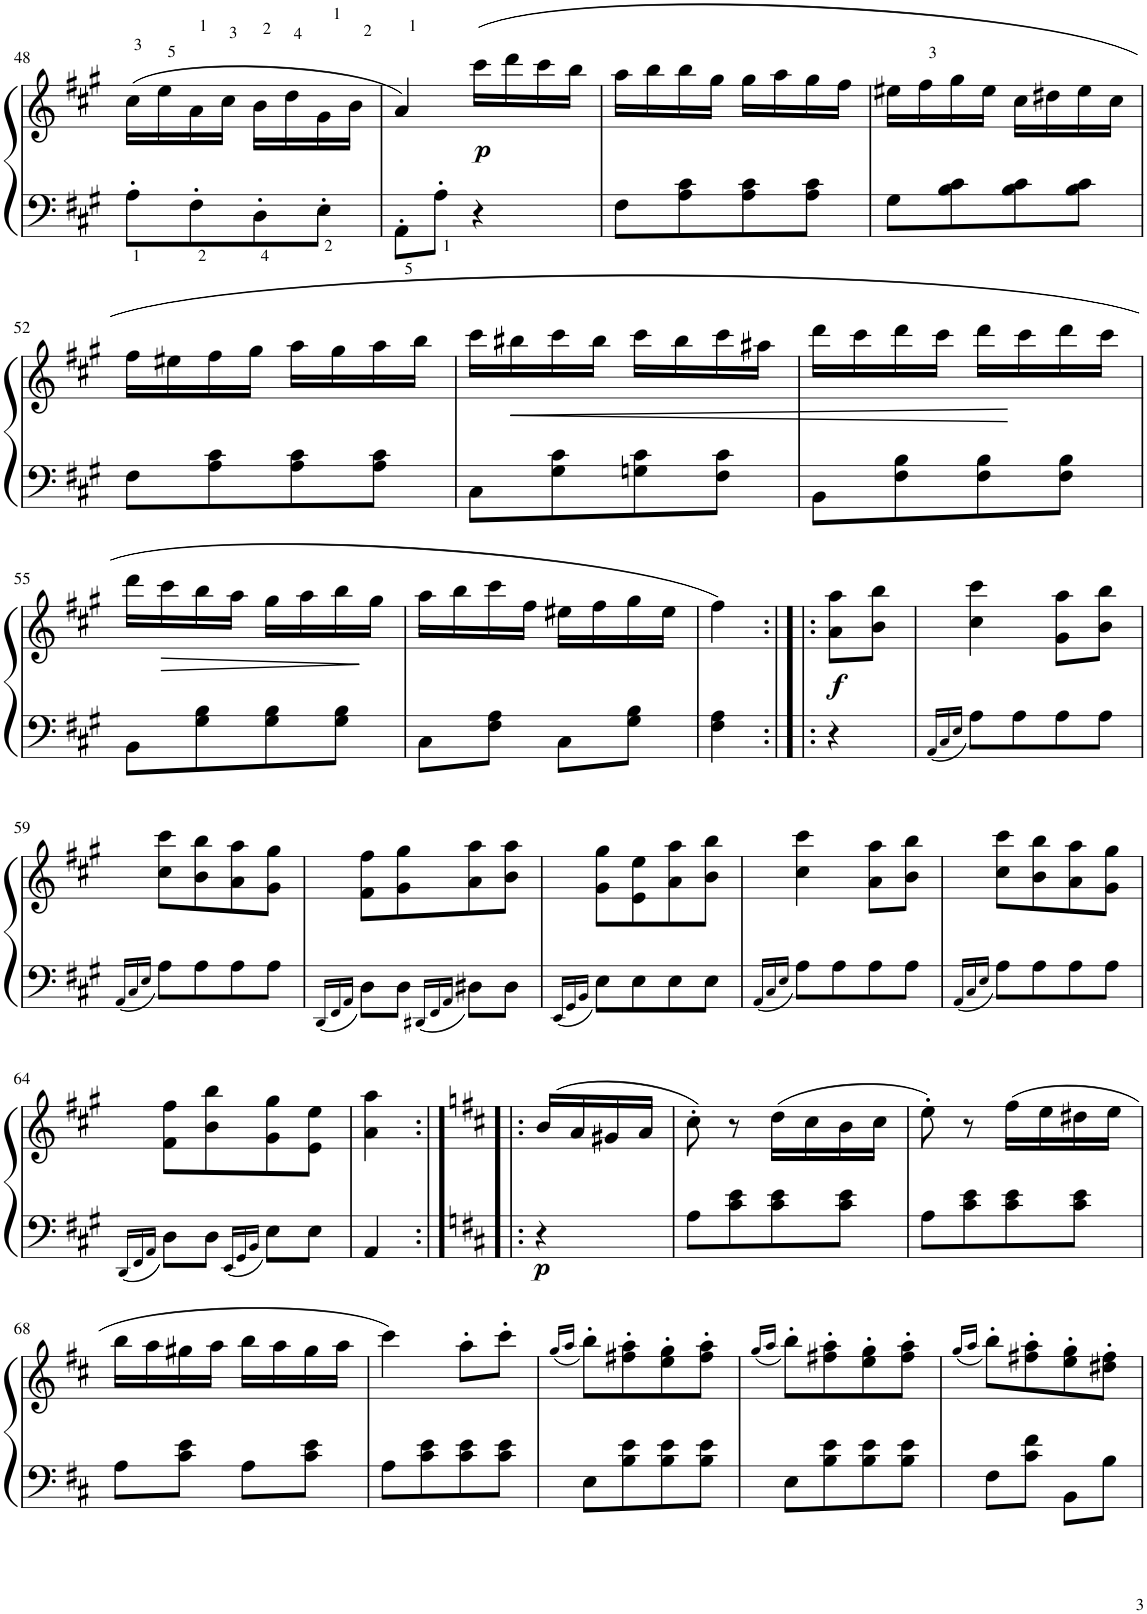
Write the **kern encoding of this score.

**kern	**kern	**dynam
*part1	*part1	*part1
*staff2	*staff1	*staff1/2
*I"Piano	*	*
*I'Pno	*	*
!!LO:PB:g=z
*clefF4	*clefG2	*
*k[f#c#g#]	*k[f#c#g#]	*
*M2/4	*M2/4	*
=48	=48	=48
8A'\L	(16cc#\LL	.
.	16ee\	.
8F#'\	16a\	.
.	16cc#\JJ	.
8D'\	16b\LL	.
.	16dd\	.
8E'\J	16g#\	.
.	16b\JJ	.
=49	=49	=49
8AA'\L	4a/)	.
8A'\J	.	.
!	!	!LO:DY:b
4r	(16ccc#\LL	p
.	16ddd\	.
.	16ccc#\	.
.	16bb\JJ	.
=50	=50	=50
8F#\L	16aa\LL	.
.	16bb\	.
8A\ 8c#\	16bb\	.
.	16gg#\JJ	.
8A\ 8c#\	16gg#\LL	.
.	16aa\	.
8A\ 8c#\J	16gg#\	.
.	16ff#\JJ	.
=51	=51	=51
8G#\L	16ee#X\LL	.
.	16ff#\	.
8B\ 8c#\	16gg#\	.
.	16ee#\JJ	.
8B\ 8c#\	16cc#\LL	.
.	16dd#X\	.
8B\ 8c#\J	16ee#\	.
.	16cc#\JJ	.
!!LO:LB:g=z
=52	=52	=52
8F#\L	16ff#\LL	.
.	16ee#X\	.
8A\ 8c#\	16ff#\	.
.	16gg#\JJ	.
8A\ 8c#\	16aa\LL	.
.	16gg#\	.
8A\ 8c#\J	16aa\	.
.	16bb\JJ	.
=53	=53	=53
8C#\L	16ccc#\LL	.
!	!	!LO:HP:b
.	16bb#X\	<
8G#\ 8c#\	16ccc#\	.
.	16bb#\JJ	.
8Gn\ 8c#\	16ccc#\LL	.
.	16bb#\	.
8F#\ 8c#\J	16ccc#\	.
.	16aa#X\JJ	.
=54	=54	=54
8BB\L	16ddd\LL	.
.	16ccc#\	.
8F#\ 8B\	16ddd\	.
.	16ccc#\JJ	.
8F#\ 8B\	16ddd\LL	.
.	16ccc#\	[
8F#\ 8B\J	16ddd\	.
.	16ccc#\JJ	.
!!LO:LB:g=z
=55	=55	=55
8BB\L	16ddd\LL	.
!	!	!LO:HP:b
.	16ccc#\	>
8G#\ 8B\	16bb\	.
.	16aa\JJ	.
8G#\ 8B\	16gg#\LL	.
.	16aa\	.
8G#\ 8B\J	16bb\	.
.	16gg#\JJ	]
=56	=56	=56
8C#\L	16aa\LL	.
.	16bb\	.
8F#\ 8A\J	16ccc#\	.
.	16ff#\JJ	.
8C#\L	16ee#X\LL	.
.	16ff#\	.
8G#\ 8B\J	16gg#\	.
.	16ee#\JJ	.
=57	=57	=57
4F#\ 4A\	4ff#\)	.
=57:|!|:	=57:|!|:	=57:|!|:
!	!	!LO:DY:b
4r	8a\ 8aa\L	f
.	8b\ 8bb\J	.
=58	=58	=58
16qAA/LL	.	.
16qC#/	.	.
16qE/JJ	.	.
8A\L	4cc#\ 4ccc#\	.
8A\	.	.
8A\	8g#\ 8aa\L	.
8A\J	8b\ 8bb\J	.
!!LO:LB:g=z
=59	=59	=59
16qAA/LL	.	.
16qC#/	.	.
16qE/JJ	.	.
8A\L	8cc#\ 8ccc#\L	.
8A\	8b\ 8bb\	.
8A\	8a\ 8aa\	.
8A\J	8g#\ 8gg#\J	.
=60	=60	=60
16qDD/LL	.	.
16qFF#/	.	.
16qAA/JJ	.	.
8D\L	8f#\ 8ff#\L	.
8D\J	8g#\ 8gg#\	.
16qDD#X/LL	.	.
16qFF#/	.	.
16qAA/JJ	.	.
8D#X\L	8a\ 8aa\	.
8D#\J	8b\ 8aa\J	.
=61	=61	=61
16qEE/LL	.	.
16qGG#/	.	.
16qBB/JJ	.	.
8E\L	8g#\ 8gg#\L	.
8E\	8e\ 8ee\	.
8E\	8a\ 8aa\	.
8E\J	8b\ 8bb\J	.
=62	=62	=62
16qAA/LL	.	.
16qC#/	.	.
16qE/JJ	.	.
8A\L	4cc#\ 4ccc#\	.
8A\	.	.
8A\	8a\ 8aa\L	.
8A\J	8b\ 8bb\J	.
=63	=63	=63
16qAA/LL	.	.
16qC#/	.	.
16qE/JJ	.	.
8A\L	8cc#\ 8ccc#\L	.
8A\	8b\ 8bb\	.
8A\	8a\ 8aa\	.
8A\J	8g#\ 8gg#\J	.
!!LO:LB:g=z
=64	=64	=64
16qDD/LL	.	.
16qFF#/	.	.
16qAA/JJ	.	.
8D\L	8f#\ 8ff#\L	.
8D\J	8b\ 8bb\	.
16qEE/LL	.	.
16qGG#/	.	.
16qBB/JJ	.	.
8E\L	8g#\ 8gg#\	.
8E\J	8e\ 8ee\J	.
=65	=65	=65
4AA/	4a\ 4aa\	.
=65:|!|:	=65:|!|:	=65:|!|:
*k[f#c#]	*k[f#c#]	*
!	!	!LO:DY:b=2
4r	(16b/LL	p
.	16a/	.
.	16g#X/	.
.	16a/JJ	.
=66	=66	=66
8A\L	8cc#'\)	.
8c#\ 8e\	8r	.
8c#\ 8e\	(16dd\LL	.
.	16cc#\	.
8c#\ 8e\J	16b\	.
.	16cc#\JJ	.
=67	=67	=67
8A\L	8ee'\)	.
8c#\ 8e\	8r	.
8c#\ 8e\	(16ff#\LL	.
.	16ee\	.
8c#\ 8e\J	16dd#X\	.
.	16ee\JJ	.
!!LO:LB:g=z
=68	=68	=68
8A\L	16bb\LL	.
.	16aa\	.
8c#\ 8e\J	16gg#X\	.
.	16aa\JJ	.
8A\L	16bb\LL	.
.	16aa\	.
8c#\ 8e\J	16gg#\	.
.	16aa\JJ	.
=69	=69	=69
8A\L	4ccc#\)	.
8c#\ 8e\	.	.
8c#\ 8e\	8aa'\L	.
8c#\ 8e\J	8ccc#'\J	.
=70	=70	=70
.	(16qgg/LL	.
.	16qaa/JJ	.
8E\L	8bb'\L)	.
8B\ 8e\	8ff#X\' 8aa\'	.
8B\ 8e\	8ee\' 8gg\'	.
8B\ 8e\J	8ff#\' 8aa\'J	.
=71	=71	=71
.	(16qgg/LL	.
.	16qaa/JJ	.
8E\L	8bb'\L)	.
8B\ 8e\	8ff#X\' 8aa\'	.
8B\ 8e\	8ee\' 8gg\'	.
8B\ 8e\J	8ff#\' 8aa\'J	.
=72	=72	=72
.	(16qgg/LL	.
.	16qaa/JJ	.
8F#\L	8bb'\L)	.
8c#\ 8f#\J	8ff#X\' 8aa\'	.
8BB\L	8ee\' 8gg\'	.
8B\J	8dd#X\' 8ff#\'J	.
=	=	=
*-	*-	*-
